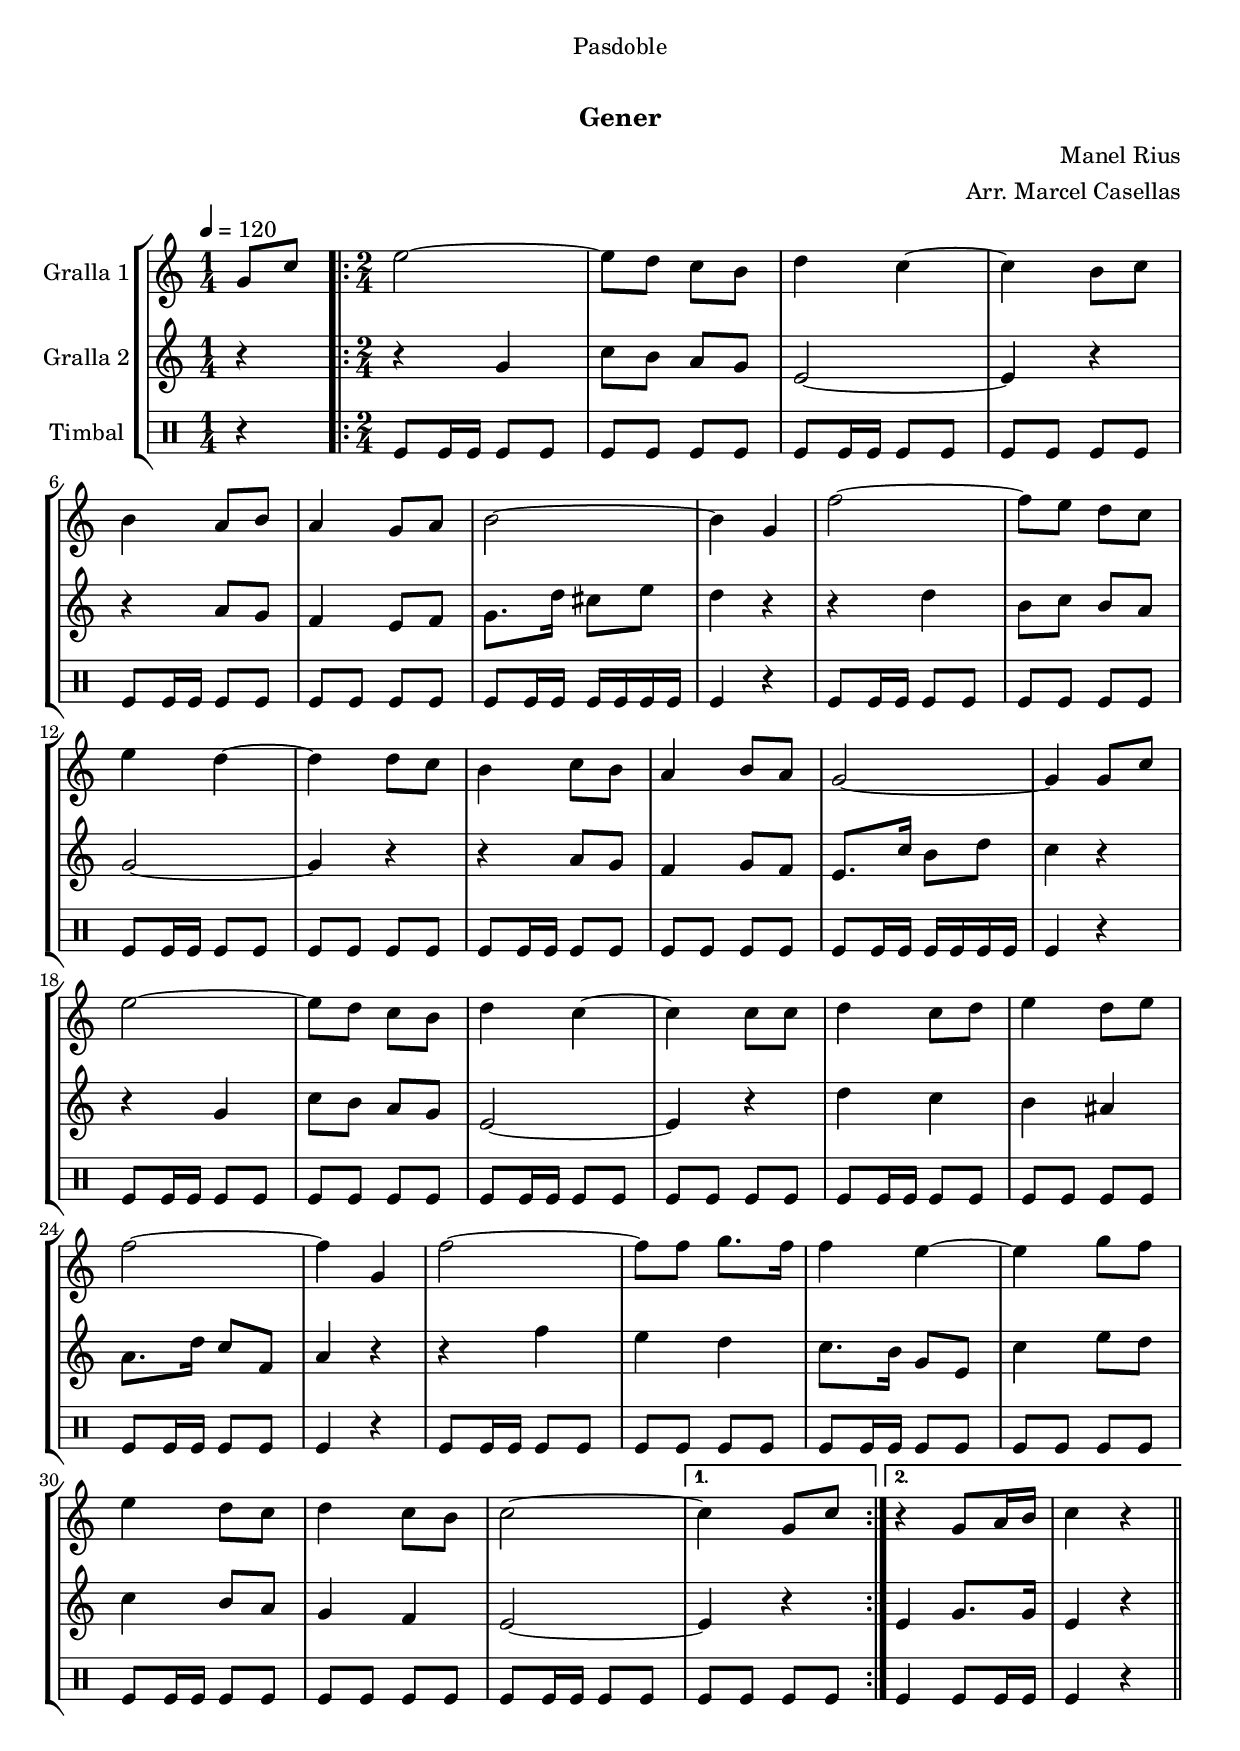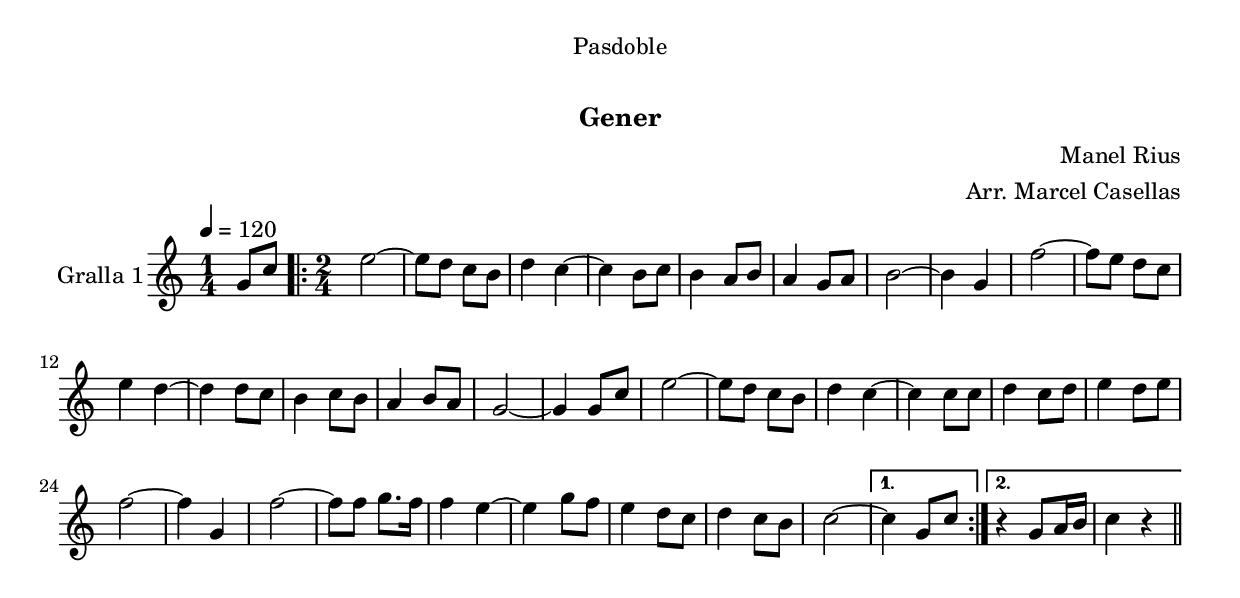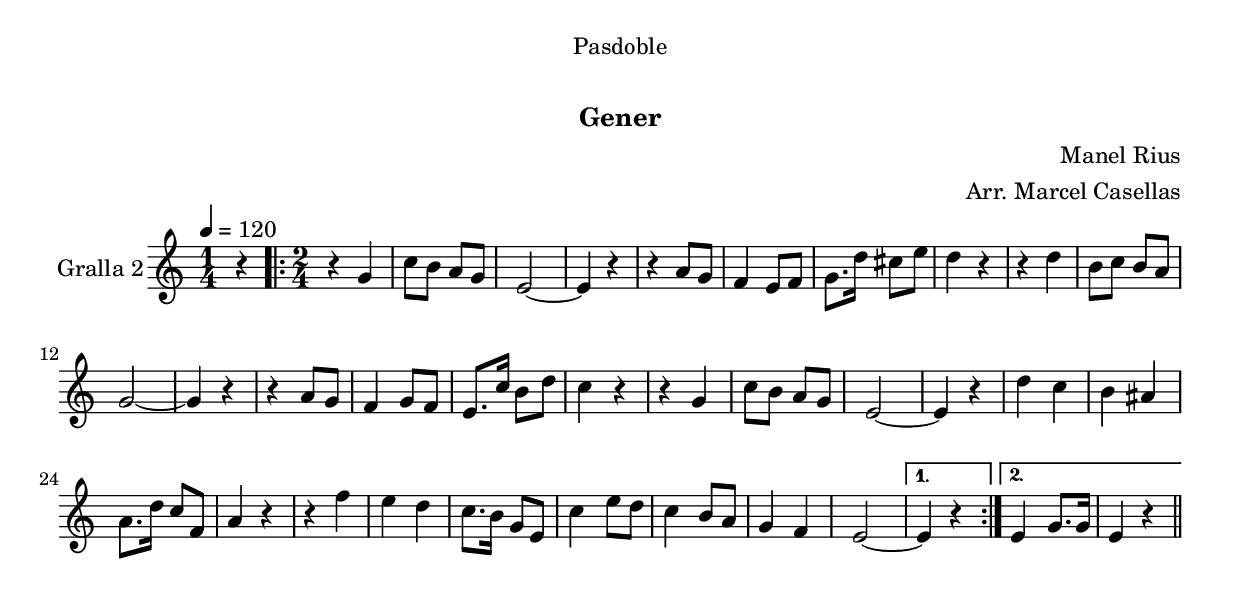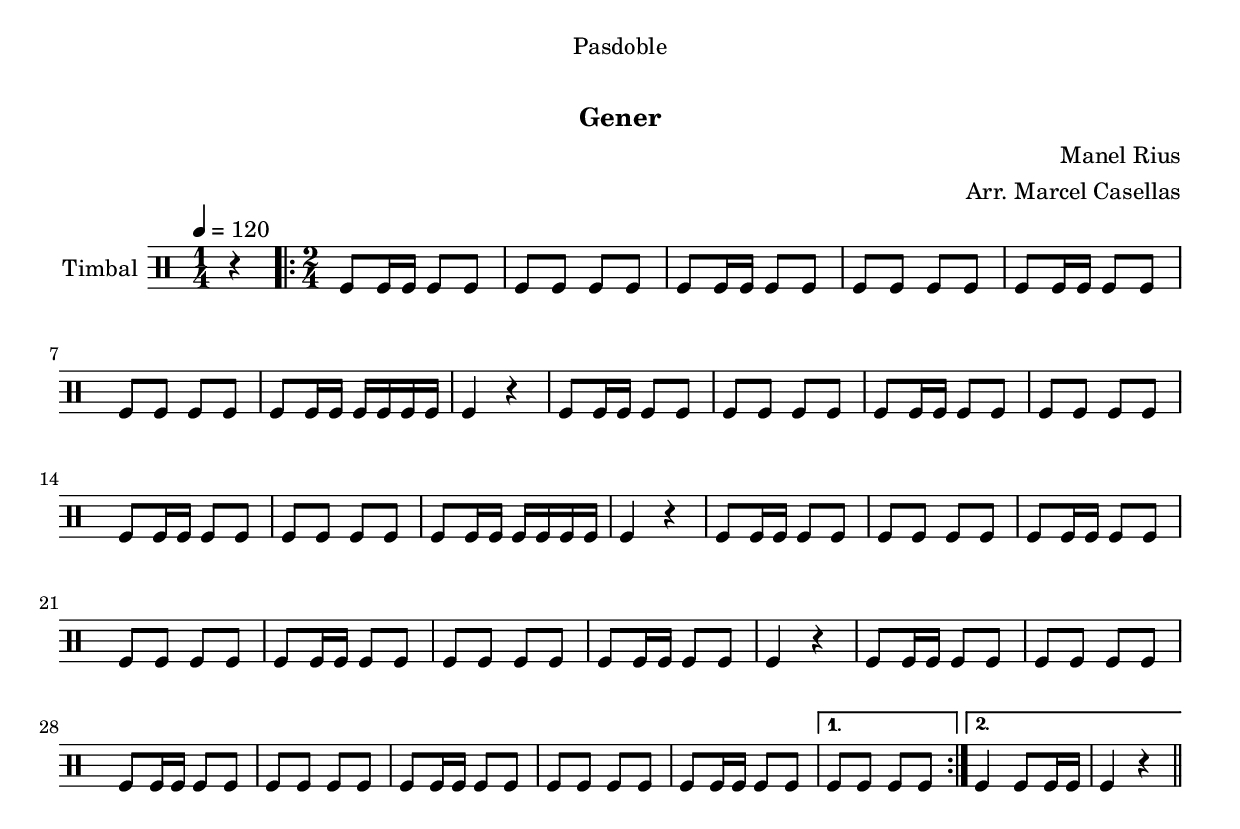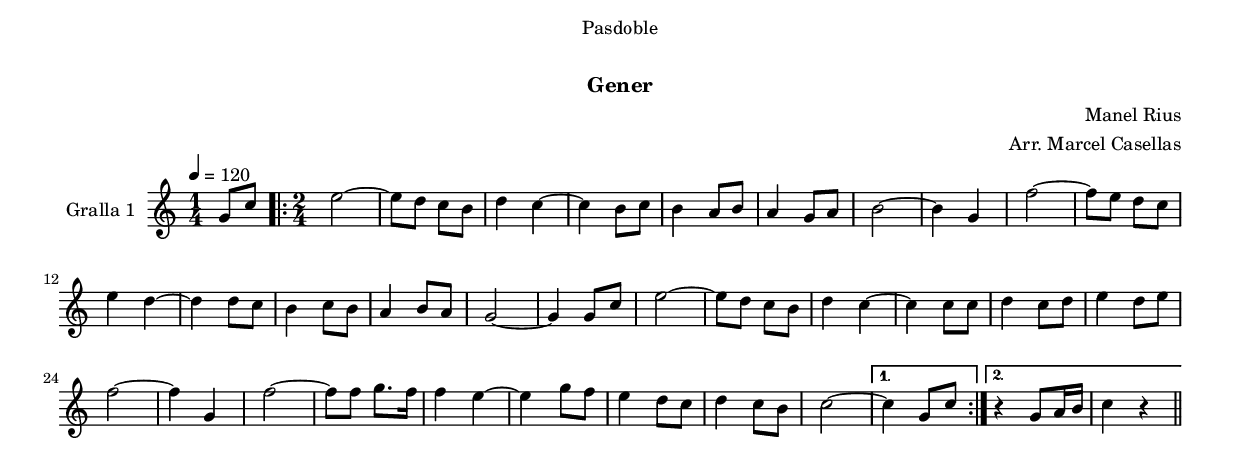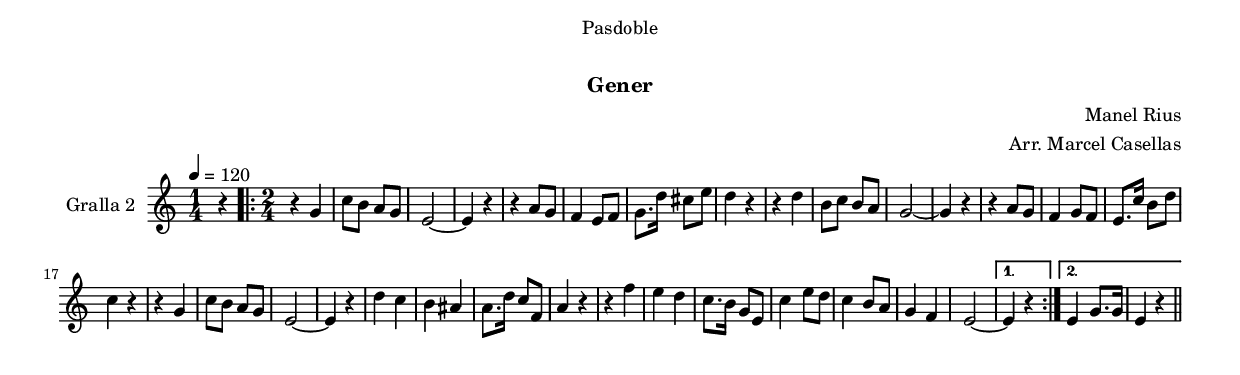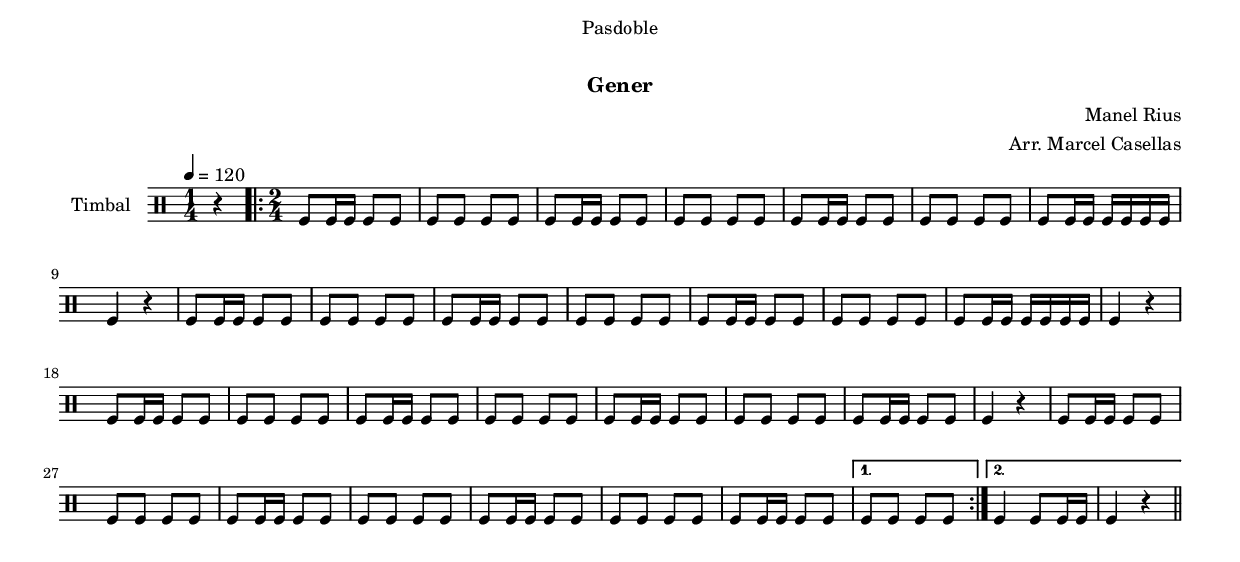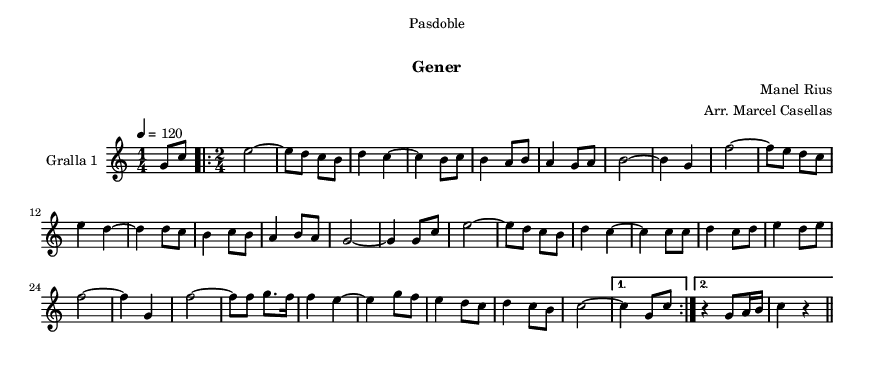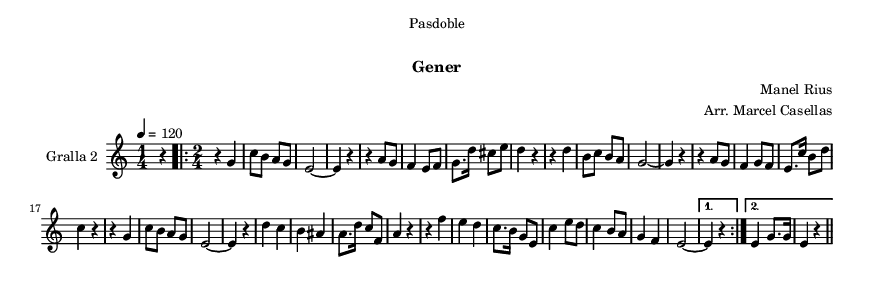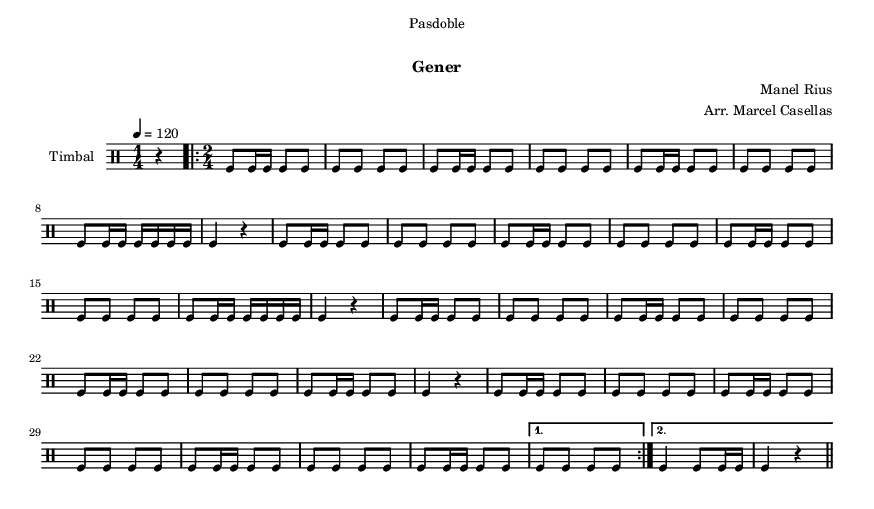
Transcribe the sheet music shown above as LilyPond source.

\version "2.16.0"

\header {
  dedication="Pasdoble"
  title="  "
  subtitle="Gener"
  subsubtitle=""
  poet=""
  meter=""
  piece=""
  composer="Manel Rius"
  arranger="Arr. Marcel Casellas"
  opus=""
  instrument=""
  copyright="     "
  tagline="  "
}

liniaroAa =
\relative g'
{
  \tempo 4=120
  \clef treble
  \key c \major
  \time 1/4
  g8 c  |
  \time 2/4   \repeat volta 2 { e2 ~  |
  e8 d c b  |
  d4 c ~  |
  %05
  c4 b8 c  |
  b4 a8 b  |
  a4 g8 a  |
  b2 ~  |
  b4 g  |
  %10
  f'2 ~  |
  f8 e d c  |
  e4 d ~  |
  d4 d8 c  |
  b4 c8 b  |
  %15
  a4 b8 a  |
  g2 ~  |
  g4 g8 c  |
  e2 ~  |
  e8 d c b  |
  %20
  d4 c ~  |
  c4 c8 c  |
  d4 c8 d  |
  e4 d8 e  |
  f2 ~  |
  %25
  f4 g,  |
  f'2 ~  |
  f8 f g8. f16  |
  f4 e ~  |
  e4 g8 f  |
  %30
  e4 d8 c  |
  d4 c8 b  |
  c2 ~ }
  \alternative { { c4 g8 c }
  { r4 g8 a16 b  |
  %35
  c4 r } } \bar "||"
}

liniaroAb =
\relative g'
{
  \tempo 4=120
  \clef treble
  \key c \major
  \time 1/4
  r4  |
  \time 2/4   \repeat volta 2 { r4 g  |
  c8 b a g  |
  e2 ~  |
  %05
  e4 r  |
  r4 a8 g  |
  f4 e8 f  |
  g8. d'16 cis8 e  |
  d4 r  |
  %10
  r4 d  |
  b8 c b a  |
  g2 ~  |
  g4 r  |
  r4 a8 g  |
  %15
  f4 g8 f  |
  e8. c'16 b8 d  |
  c4 r  |
  r4 g  |
  c8 b a g  |
  %20
  e2 ~  |
  e4 r  |
  d'4 c  |
  b4 ais  |
  a8. d16 c8 f,  |
  %25
  a4 r  |
  r4 f'  |
  e4 d  |
  c8. b16 g8 e  |
  c'4 e8 d  |
  %30
  c4 b8 a  |
  g4 f  |
  e2 ~ }
  \alternative { { e4 r }
  { e4 g8. g16  |
  %35
  e4 r } } \bar "||"
}

liniaroAc =
\drummode
{
  \tempo 4=120
  \time 1/4
  r4  |
  \time 2/4   \repeat volta 2 { tomfl8 tomfl16 tomfl tomfl8 tomfl  |
  tomfl8 tomfl tomfl tomfl  |
  tomfl8 tomfl16 tomfl tomfl8 tomfl  |
  %05
  tomfl8 tomfl tomfl tomfl  |
  tomfl8 tomfl16 tomfl tomfl8 tomfl  |
  tomfl8 tomfl tomfl tomfl  |
  tomfl8 tomfl16 tomfl tomfl tomfl tomfl tomfl  |
  tomfl4 r  |
  %10
  tomfl8 tomfl16 tomfl tomfl8 tomfl  |
  tomfl8 tomfl tomfl tomfl  |
  tomfl8 tomfl16 tomfl tomfl8 tomfl  |
  tomfl8 tomfl tomfl tomfl  |
  tomfl8 tomfl16 tomfl tomfl8 tomfl  |
  %15
  tomfl8 tomfl tomfl tomfl  |
  tomfl8 tomfl16 tomfl tomfl tomfl tomfl tomfl  |
  tomfl4 r  |
  tomfl8 tomfl16 tomfl tomfl8 tomfl  |
  tomfl8 tomfl tomfl tomfl  |
  %20
  tomfl8 tomfl16 tomfl tomfl8 tomfl  |
  tomfl8 tomfl tomfl tomfl  |
  tomfl8 tomfl16 tomfl tomfl8 tomfl  |
  tomfl8 tomfl tomfl tomfl  |
  tomfl8 tomfl16 tomfl tomfl8 tomfl  |
  %25
  tomfl4 r  |
  tomfl8 tomfl16 tomfl tomfl8 tomfl  |
  tomfl8 tomfl tomfl tomfl  |
  tomfl8 tomfl16 tomfl tomfl8 tomfl  |
  tomfl8 tomfl tomfl tomfl  |
  %30
  tomfl8 tomfl16 tomfl tomfl8 tomfl  |
  tomfl8 tomfl tomfl tomfl  |
  tomfl8 tomfl16 tomfl tomfl8 tomfl }
  \alternative { { tomfl8 tomfl tomfl tomfl }
  { tomfl4 tomfl8 tomfl16 tomfl  |
  %35
  tomfl4 r } } \bar "||"
}

\book {

\paper {
  print-page-number = false
  #(set-paper-size "a4")
  #(layout-set-staff-size 20)
}

\bookpart {
  \score {
    \new StaffGroup {
      \override Score.RehearsalMark #'self-alignment-X = #LEFT
      <<
        \new Staff \with {instrumentName = #"Gralla 1" } \liniaroAa
        \new Staff \with {instrumentName = #"Gralla 2" } \liniaroAb
        \new DrumStaff \with {instrumentName = #"Timbal" } \liniaroAc
      >>
    }
    \layout {}
  }\score { \unfoldRepeats
    \new StaffGroup {
      \override Score.RehearsalMark #'self-alignment-X = #LEFT
      <<
        \new Staff \with {instrumentName = #"Gralla 1" } \liniaroAa
        \new Staff \with {instrumentName = #"Gralla 2" } \liniaroAb
        \new DrumStaff \with {instrumentName = #"Timbal" } \liniaroAc
      >>
    }
    \midi {}
  }
}

\bookpart {
  \header {}
  \score {
    \new StaffGroup {
      \override Score.RehearsalMark #'self-alignment-X = #LEFT
      <<
        \new Staff \with {instrumentName = #"Gralla 1" } \liniaroAa
      >>
    }
    \layout {}
  }\score { \unfoldRepeats
    \new StaffGroup {
      \override Score.RehearsalMark #'self-alignment-X = #LEFT
      <<
        \new Staff \with {instrumentName = #"Gralla 1" } \liniaroAa
      >>
    }
    \midi {}
  }
}

\bookpart {
  \header {}
  \score {
    \new StaffGroup {
      \override Score.RehearsalMark #'self-alignment-X = #LEFT
      <<
        \new Staff \with {instrumentName = #"Gralla 2" } \liniaroAb
      >>
    }
    \layout {}
  }\score { \unfoldRepeats
    \new StaffGroup {
      \override Score.RehearsalMark #'self-alignment-X = #LEFT
      <<
        \new Staff \with {instrumentName = #"Gralla 2" } \liniaroAb
      >>
    }
    \midi {}
  }
}

\bookpart {
  \header {}
  \score {
    \new StaffGroup {
      \override Score.RehearsalMark #'self-alignment-X = #LEFT
      <<
        \new DrumStaff \with {instrumentName = #"Timbal" } \liniaroAc
      >>
    }
    \layout {}
  }\score { \unfoldRepeats
    \new StaffGroup {
      \override Score.RehearsalMark #'self-alignment-X = #LEFT
      <<
        \new DrumStaff \with {instrumentName = #"Timbal" } \liniaroAc
      >>
    }
    \midi {}
  }
}

}

\book {

\paper {
  print-page-number = false
  #(set-paper-size "a5landscape")
  #(layout-set-staff-size 16)
  #(define output-suffix "a5")
}

\bookpart {
  \header {}
  \score {
    \new StaffGroup {
      \override Score.RehearsalMark #'self-alignment-X = #LEFT
      <<
        \new Staff \with {instrumentName = #"Gralla 1" } \liniaroAa
      >>
    }
    \layout {}
  }
}

\bookpart {
  \header {}
  \score {
    \new StaffGroup {
      \override Score.RehearsalMark #'self-alignment-X = #LEFT
      <<
        \new Staff \with {instrumentName = #"Gralla 2" } \liniaroAb
      >>
    }
    \layout {}
  }
}

\bookpart {
  \header {}
  \score {
    \new StaffGroup {
      \override Score.RehearsalMark #'self-alignment-X = #LEFT
      <<
        \new DrumStaff \with {instrumentName = #"Timbal" } \liniaroAc
      >>
    }
    \layout {}
  }
}

}

\book {

\paper {
  print-page-number = false
  #(set-paper-size "a6landscape")
  #(layout-set-staff-size 12)
  #(define output-suffix "a6")
}

\bookpart {
  \header {}
  \score {
    \new StaffGroup {
      \override Score.RehearsalMark #'self-alignment-X = #LEFT
      <<
        \new Staff \with {instrumentName = #"Gralla 1" } \liniaroAa
      >>
    }
    \layout {}
  }
}

\bookpart {
  \header {}
  \score {
    \new StaffGroup {
      \override Score.RehearsalMark #'self-alignment-X = #LEFT
      <<
        \new Staff \with {instrumentName = #"Gralla 2" } \liniaroAb
      >>
    }
    \layout {}
  }
}

\bookpart {
  \header {}
  \score {
    \new StaffGroup {
      \override Score.RehearsalMark #'self-alignment-X = #LEFT
      <<
        \new DrumStaff \with {instrumentName = #"Timbal" } \liniaroAc
      >>
    }
    \layout {}
  }
}

}

